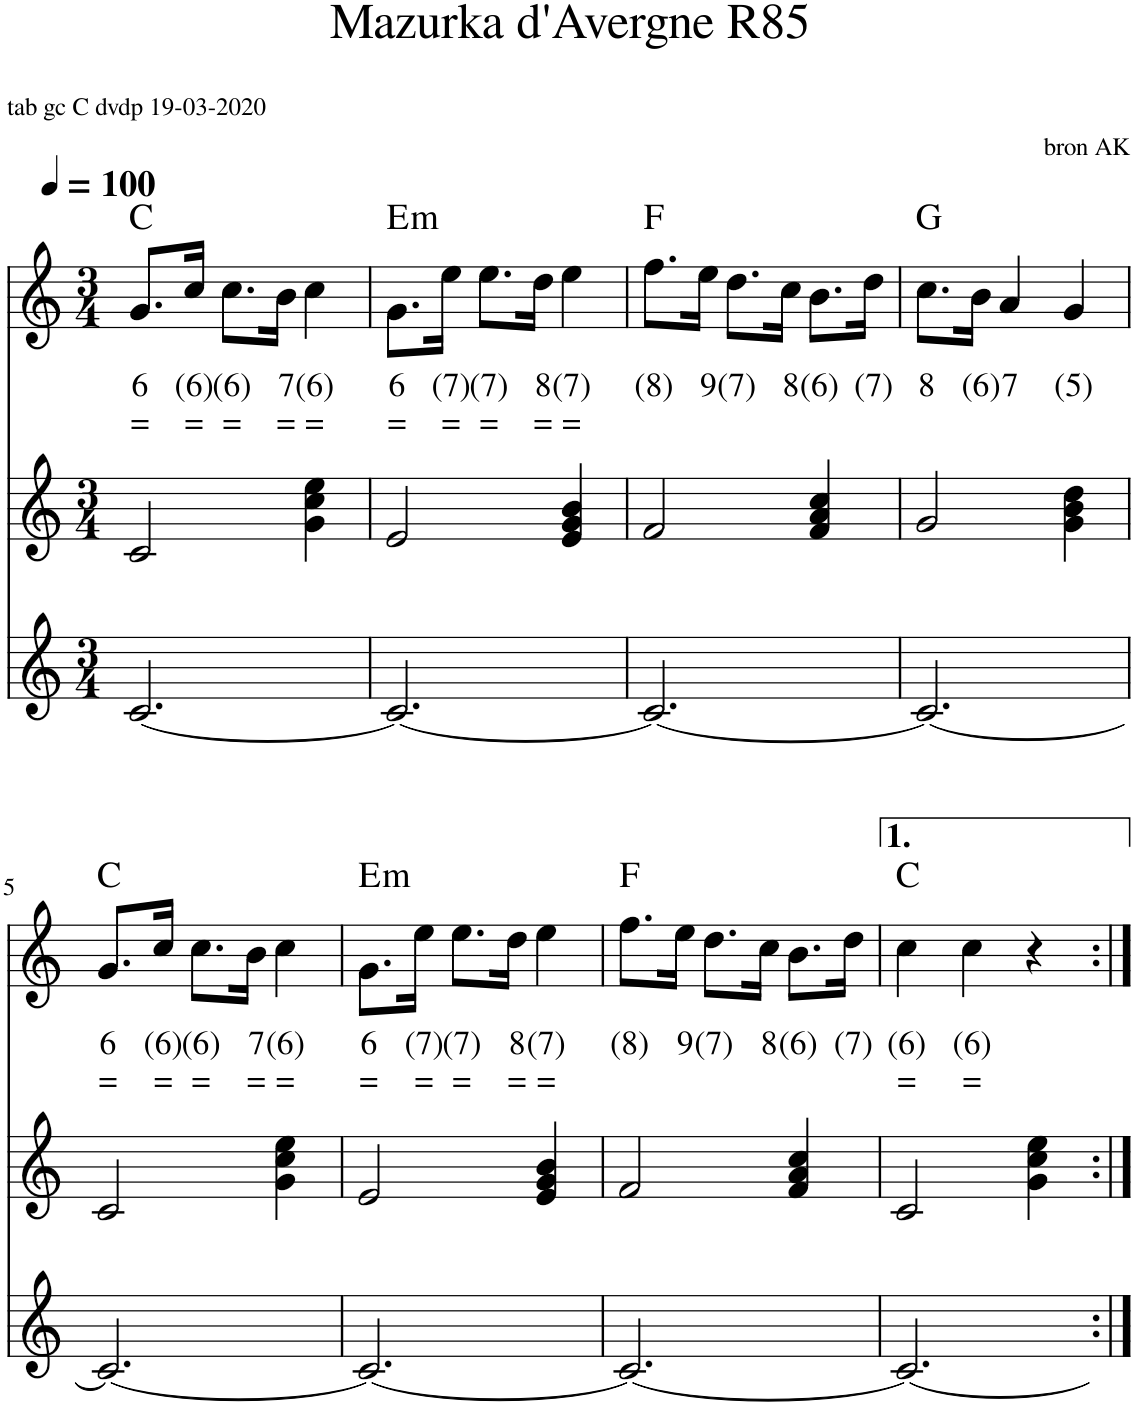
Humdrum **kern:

**kern	**kern	**kern	**text	**text	**harte
*part3	*part2	*part1	*part1	*part1	*part1
*staff3	*staff2	*staff1	*staff1	*staff1	*
*I"Stem	*I"Stem	*I"Piano	*	*	*
*clefG2	*clefG2	*clefG2	*	*	*
*k[]	*k[]	*k[]	*	*	*
*M3/4	*M3/4	*M3/4	*	*	*
*MM100	*MM100	*MM100	*	*	*
=1	=1	=1	=1	=1	=1
!	!	!	!LO:LY:b	!LO:LY:b	!
[2.c/	2c/	8.g/L	6	=	C:maj
!	!	!	!LO:LY:b	!LO:LY:b	!
.	.	16cc/Jk	(6)	=	.
!	!	!	!LO:LY:b	!LO:LY:b	!
.	.	8.cc\L	(6)	=	.
!	!	!	!LO:LY:b	!LO:LY:b	!
.	.	16b\Jk	7	=	.
!	!	!	!LO:LY:b	!LO:LY:b	!
.	4g\ 4cc\ 4ee\	4cc\	(6)	=	.
=2	=2	=2	=2	=2	=2
!	!	!	!LO:LY:b	!LO:LY:b	!LO:H:kt=m
2.c/_	2e/	8.g\L	6	=	E:min
!	!	!	!LO:LY:b	!LO:LY:b	!
.	.	16ee\Jk	(7)	=	.
!	!	!	!LO:LY:b	!LO:LY:b	!
.	.	8.ee\L	(7)	=	.
!	!	!	!LO:LY:b	!LO:LY:b	!
.	.	16dd\Jk	8	=	.
!	!	!	!LO:LY:b	!LO:LY:b	!
.	4e/ 4g/ 4b/	4ee\	(7)	=	.
=3	=3	=3	=3	=3	=3
!	!	!	!LO:LY:b	!	!
2.c/_	2f/	8.ff\L	(8)	.	F:maj
!	!	!	!LO:LY:b	!	!
.	.	16ee\Jk	9	.	.
!	!	!	!LO:LY:b	!	!
.	.	8.dd\L	(7)	.	.
!	!	!	!LO:LY:b	!	!
.	.	16cc\Jk	8	.	.
!	!	!	!LO:LY:b	!	!
.	4f/ 4a/ 4cc/	8.b\L	(6)	.	.
!	!	!	!LO:LY:b	!	!
.	.	16dd\Jk	(7)	.	.
=4	=4	=4	=4	=4	=4
!	!	!	!LO:LY:b	!	!
2.c/_	2g/	8.cc\L	8	.	G:maj
!	!	!	!LO:LY:b	!	!
.	.	16b\Jk	(6)	.	.
!	!	!	!LO:LY:b	!	!
.	.	4a/	7	.	.
!	!	!	!LO:LY:b	!	!
.	4g\ 4b\ 4dd\	4g/	(5)	.	.
!!LO:LB:g=z
=5	=5	=5	=5	=5	=5
!	!	!	!LO:LY:b	!LO:LY:b	!
2.c/_	2c/	8.g/L	6	=	C:maj
!	!	!	!LO:LY:b	!LO:LY:b	!
.	.	16cc/Jk	(6)	=	.
!	!	!	!LO:LY:b	!LO:LY:b	!
.	.	8.cc\L	(6)	=	.
!	!	!	!LO:LY:b	!LO:LY:b	!
.	.	16b\Jk	7	=	.
!	!	!	!LO:LY:b	!LO:LY:b	!
.	4g\ 4cc\ 4ee\	4cc\	(6)	=	.
=6	=6	=6	=6	=6	=6
!	!	!	!LO:LY:b	!LO:LY:b	!LO:H:kt=m
2.c/_	2e/	8.g\L	6	=	E:min
!	!	!	!LO:LY:b	!LO:LY:b	!
.	.	16ee\Jk	(7)	=	.
!	!	!	!LO:LY:b	!LO:LY:b	!
.	.	8.ee\L	(7)	=	.
!	!	!	!LO:LY:b	!LO:LY:b	!
.	.	16dd\Jk	8	=	.
!	!	!	!LO:LY:b	!LO:LY:b	!
.	4e/ 4g/ 4b/	4ee\	(7)	=	.
=7	=7	=7	=7	=7	=7
!	!	!	!LO:LY:b	!	!
2.c/_	2f/	8.ff\L	(8)	.	F:maj
!	!	!	!LO:LY:b	!	!
.	.	16ee\Jk	9	.	.
!	!	!	!LO:LY:b	!	!
.	.	8.dd\L	(7)	.	.
!	!	!	!LO:LY:b	!	!
.	.	16cc\Jk	8	.	.
!	!	!	!LO:LY:b	!	!
.	4f/ 4a/ 4cc/	8.b\L	(6)	.	.
!	!	!	!LO:LY:b	!	!
.	.	16dd\Jk	(7)	.	.
=8	=8	=8	=8	=8	=8
!	!	!	!LO:LY:b	!LO:LY:b	!
2.c/_	2c/	4cc\	(6)	=	C:maj
!	!	!	!LO:LY:b	!LO:LY:b	!
.	.	4cc\	(6)	=	.
.	4g\ 4cc\ 4ee\	4r	.	.	.
=:|!	=:|!	=:|!	=:|!	=:|!	=:|!
*-	*-	*-	*-	*-	*-
